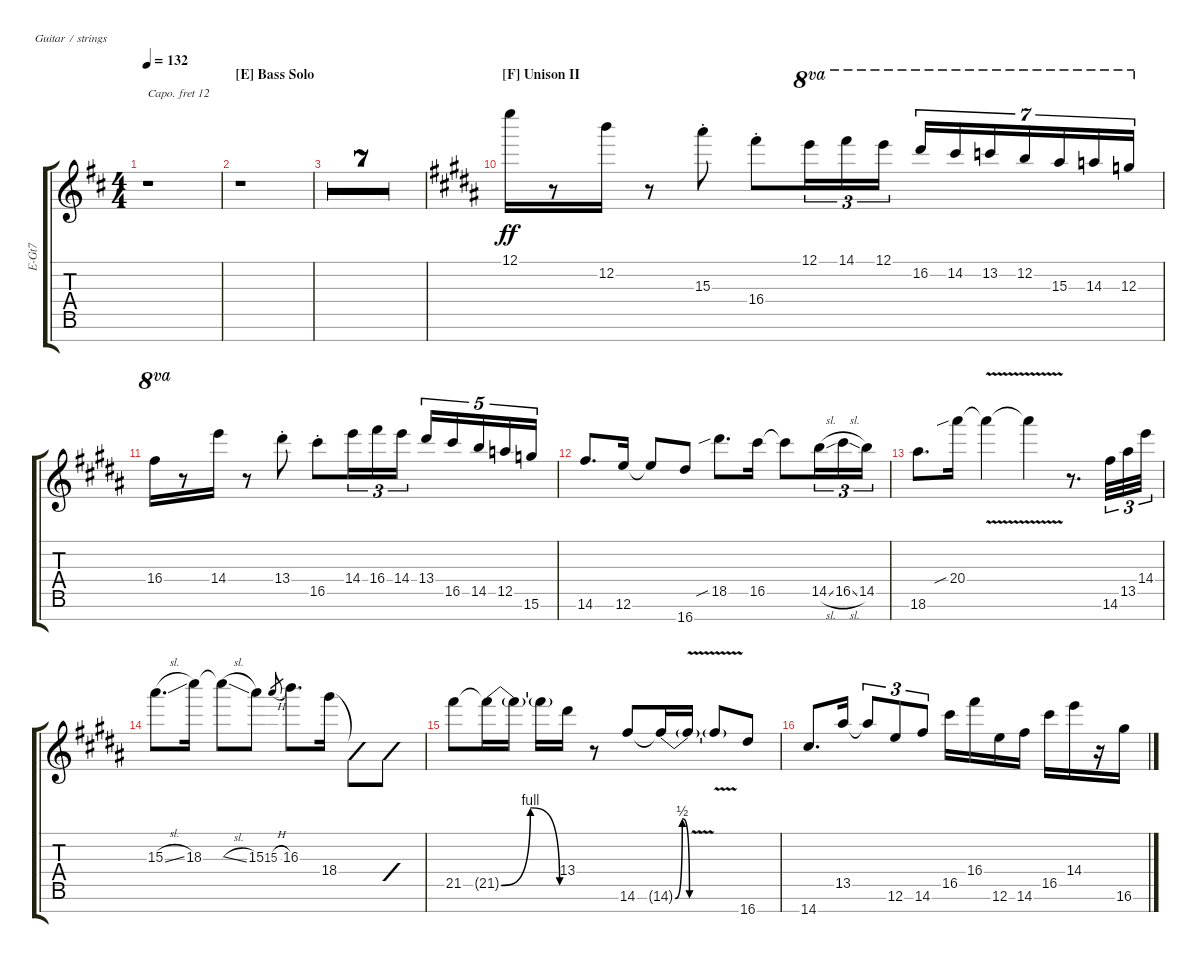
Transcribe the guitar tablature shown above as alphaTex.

\defaultSystemsLayout 4
\bracketExtendMode groupsimilarinstruments
\otherSystemsTrackNameOrientation horizontal
\track ("Keyboard Solos" "E-Gt7") {multiBarRest instrument distortionguitar}
\staff {score tabs}
\capo 12
\tuning (E4 B3 G3 D3 A2 E2 B1)
\ts (4 4)
\tempo 132
\clef g2
\ks d
r.1{dy f beam Down} |
\section ("E" "Bass Solo")
r.1{beam Down} |
r.1{beam Down} |
r.1{beam Down} |
r.1{beam Down} |
r.1{beam Down} |
r.1{beam Down} |
r.1{beam Down} |
r.1{beam Down} |
\section ("F" "Unison II")
\ks b
12.1{acc forcenatural}.16{dy ff beam Down} r.8{beam Down} 12.2{acc forcenatural}.16{beam Down} r.8{beam Down} 15.3{st acc #}.8{beam Down} 16.4{st acc #}.8{beam Down beam merge} 12.1{acc forcenatural}.16{tu (3 2) ot 8va beam Down} 14.1{acc #}.16{tu (3 2) ot 8va beam Down} 12.1{acc forcenatural}.16{tu (3 2) ot 8va beam Down} 16.2{acc #}.16{tu (7 4) ot 8va beam Up} 14.2{acc #}.16{tu (7 4) ot 8va beam Up} 13.2{acc forcenatural}.16{tu (7 4) ot 8va beam Up} 12.2{acc forcenatural}.16{tu (7 4) ot 8va beam Up} 15.3{acc #}.16{tu (7 4) ot 8va beam Up} 14.3{acc forcenatural}.16{tu (7 4) ot 8va beam Up} 12.3{acc forcenatural}.16{tu (7 4) ot 8va beam Up} |
16.4{acc #}.16{ot 8va beam Down} r.8{beam Down} 14.4{acc forcenatural}.16{beam Down} r.8{beam Down} 13.4{st acc #}.8{beam Down} 16.5{st acc #}.8{beam Down beam merge} 14.4{acc forcenatural}.16{tu (3 2) beam Down} 16.4{acc #}.16{tu (3 2) beam Down} 14.4{acc forcenatural}.16{tu (3 2) beam Down} 13.4{acc #}.16{tu (5 4) beam Up} 16.5{acc #}.16{tu (5 4) beam Up} 14.5{acc forcenatural}.16{tu (5 4) beam Up} 12.5{acc forcenatural}.16{tu (5 4) beam Up} 15.6{acc forcenatural}.16{tu (5 4) beam Up} |
14.6{acc #}.8{d beam Up} 12.6{acc forcenatural}.16{beam Up} 12.6{t acc forcenatural}.8{beam Up} 16.7{acc #}.8{beam Up} 18.5{sib acc #}.8{d beam Down} 16.5{acc #}.16{beam Down beam split} 16.5{t acc #}.8{beam Down beam merge} 14.5{sl acc forcenatural}.16{tu (3 2) beam Down} 16.5{sl acc #}.16{tu (3 2) beam Down} 14.5{acc forcenatural}.16{tu (3 2) beam Down} |
18.6{acc #}.8{d beam Down} 20.4{sib acc #}.16{beam Down} 20.4{v t acc #}.4{beam Down} 20.4{v t acc #}.4{beam Down} r.8{d beam Down} 14.6{acc #}.32{tu (3 2) beam Down} 13.5{acc #}.32{tu (3 2) beam Down} 14.4{acc forcenatural}.32{tu (3 2) beam Down} |
15.3{sl acc #}.8{d beam Down} 18.3{acc #}.16{beam Down} 18.3{sl t acc #}.8{beam Down} 15.3{acc #}.8{beam Down} 15.3{h acc #}.8{gr beam Up} 16.3{acc forcenatural}.8{d beam Down} 18.4{acc #}.16{beam Down beam split} 18.4{t acc #}.8{slashed beam Down} 15.3{acc #}.8{slashed beam Down} |
21.5{acc #}.8{beam Down} 21.5{be (bendrelease 0 0 8.4 4 18 4 26.4 0) t acc #}.16{beam Down} 21.5{t acc #}.16{beam Down} 21.5{t acc #}.16{beam Down} 13.4{acc #}.16{beam Down} r.8{beam Down} 14.6{acc #}.8{beam Up} 14.6{be (bendrelease 0 0 19.8 2 39.6 2 60 0) t acc #}.16{beam Up} 14.6{v t acc #}.16{beam Up} 14.6{v t acc #}.8{beam Up} 16.7{acc #}.8{beam Up} |
14.7{acc #}.8{d beam Up} 13.5{acc #}.16{beam Up} 13.5{t acc #}.8{tu (3 2) beam Up} 12.6{acc forcenatural}.8{tu (3 2) beam Up} 14.6{acc #}.8{tu (3 2) beam Up} 16.5{acc #}.16{beam Down} 16.4{acc #}.16{beam Down} 12.6{acc forcenatural}.16{beam Down} 14.6{acc #}.16{beam Down} 16.5{acc #}.16{beam Down} 14.4{acc forcenatural}.16{beam Down} r.16{beam Down} 16.6{sl acc #}.16{beam Down}
